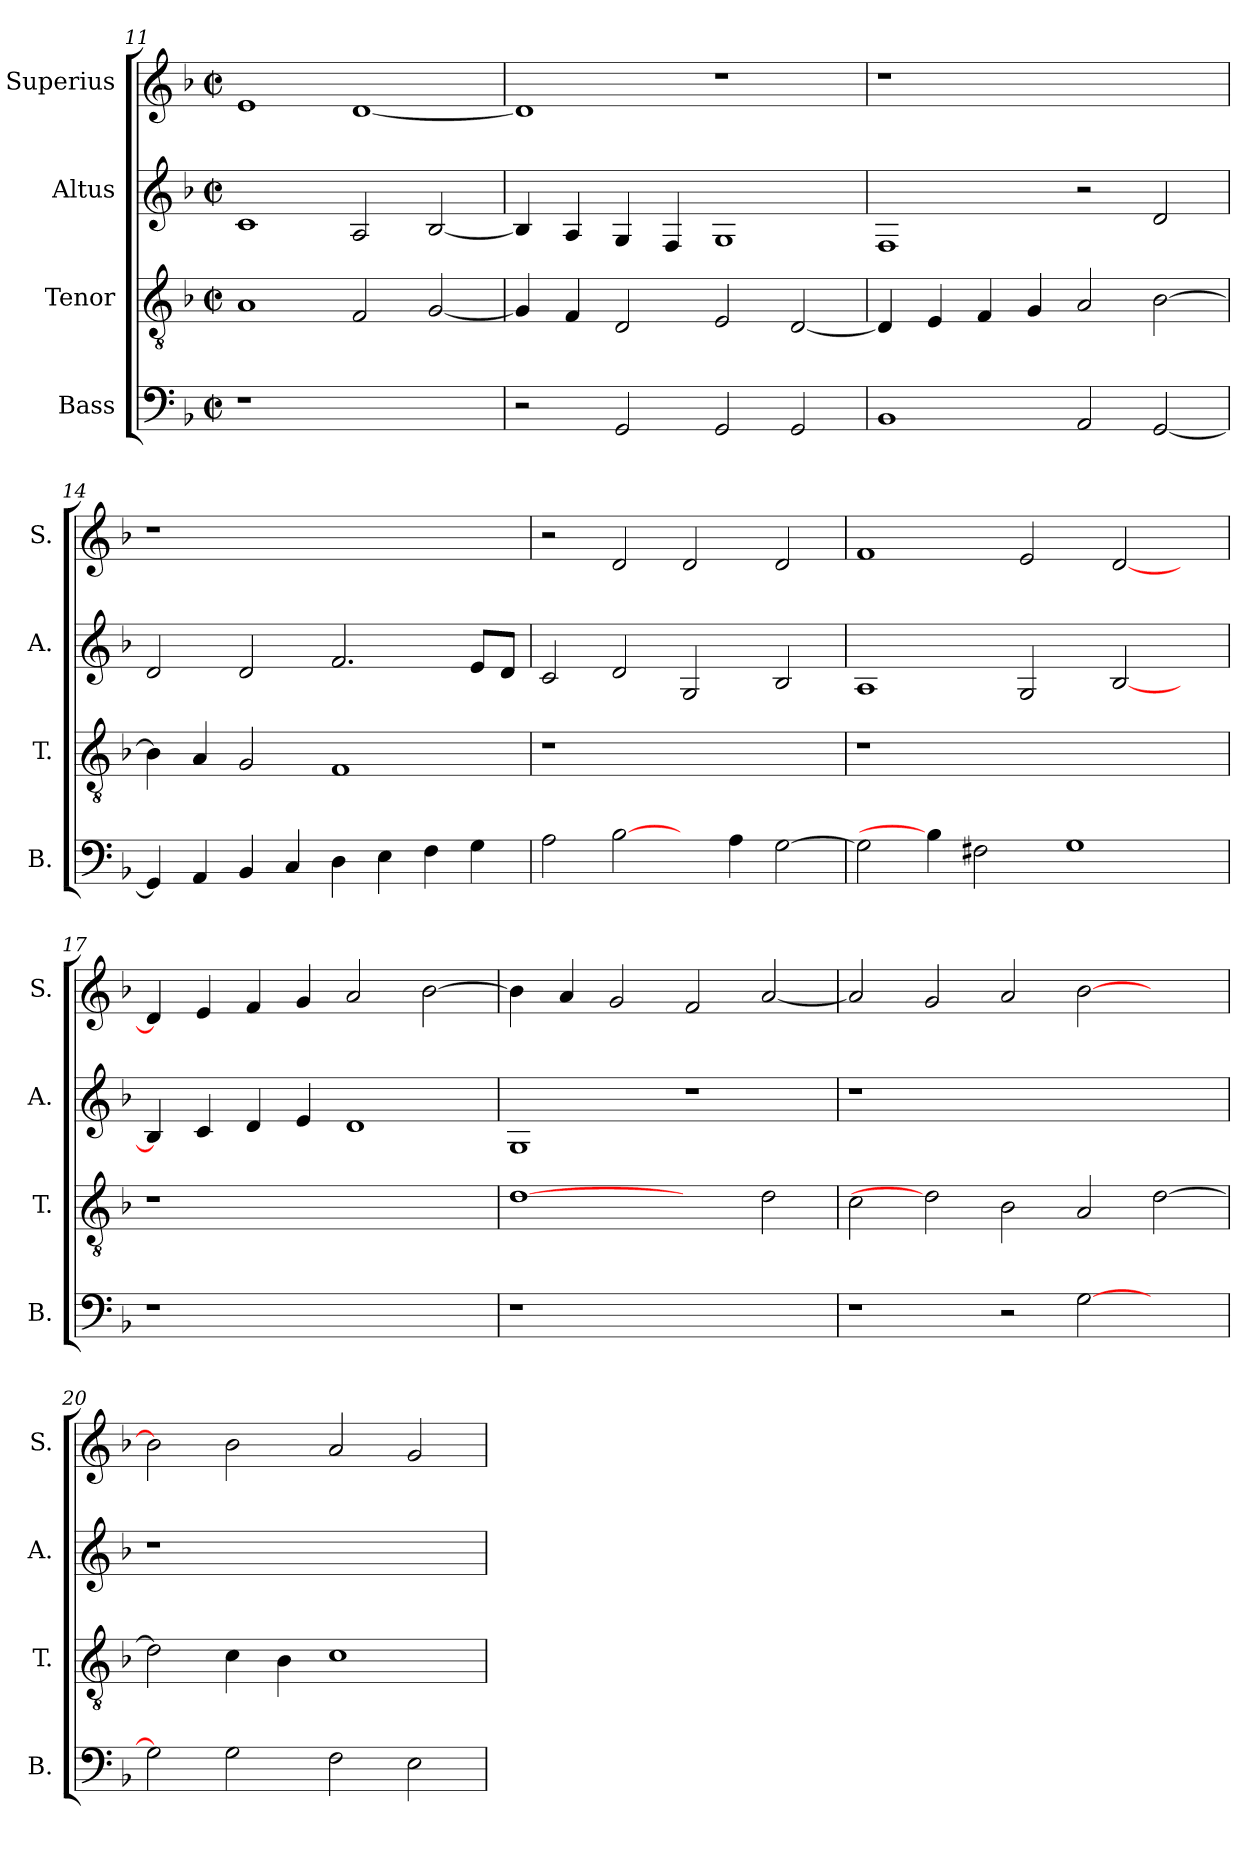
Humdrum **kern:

**kern	**kern	**kern	**kern
*part4	*part3	*part2	*part1
*staff4	*staff3	*staff2	*staff1
*I"Bass	*I"Tenor	*I"Altus	*I"Superius
*I'B.	*I'T.	*I'A.	*I'S.
*clefF4	*clefGv2	*clefG2	*clefG2
*	*ITrd7c12	*	*
*k[b-]	*k[b-]	*k[b-]	*k[b-]
*F:	*F:	*F:	*F:
*M2/2	*M2/2	*M2/2	*M2/2
*met(c|)	*met(c|)	*met(c|)	*met(c|)
=11	=11	=11	=11
!LO:N:vis=1	!	!	!
1r	1AAi	1ci	1ei
1ryy	2FFi/	2Ai/	[<1di
.	[<2GGi/	[<2B-i/	.
=12	=12	=12	=12
2r	4GGi/]	4B-i/]	1di]
.	4FFi/	4Ai/	.
2GGi/	2DDi/	4Gi/	.
.	.	4Fi/	.
2GGi/	2EEi/	1Gi	1r
2GGi/	[<2DDi/	.	.
=13	=13	=13	=13
!	!	!	!LO:N:vis=1
1BB-i	4DDi/]	1Fi	1r
.	4EEi/	.	.
.	4FFi/	.	.
.	4GGi/	.	.
2AAi/	2AAi/	2r	1ryy
[<2GGi/	[>2BB-i\	2di/	.
!!LO:PB:g=z
=14	=14	=14	=14
!	!	!	!LO:N:vis=1
4GGi/]	4BB-i\]	2di/	1r
4AAi/	4AAi/	.	.
4BB-i/	2GGi/	2di/	.
4Ci/	.	.	.
4Di\	1FFi	2.fi/	1ryy
4Ei\	.	.	.
4Fi\	.	.	.
4Gi\	.	8ei/L	.
.	.	8di/J	.
=15	=15	=15	=15
!	!LO:N:vis=1	!	!
2Ai\	1r	2ci/	2r
[2B-i\	.	2di/	2di/
4ryy	1ryy	2Gi/	2di/
4Ai\	.	.	.
[>2Gi\	.	2B-i/	2di/
=16	=16	=16	=16
!	!LO:N:vis=1	!	!
2Gi\]	1r	1Ai	1fi
4B-i\]	.	.	.
2F#Xi\	.	.	.
.	1ryy	2Gi/	2ei/
1Gi	.	.	.
.	.	[<2B-i/	[<2di/
.	4ryy	4ryy	4ryy
=17	=17	=17	=17
!LO:N:vis=1	!LO:N:vis=1	!	!
1r	1r	4B-i/]	4di/]
.	.	4ci/	4ei/
.	.	4di/	4fi/
.	.	4ei/	4gi/
1ryy	1ryy	1di	2ai/
.	.	.	[>2b-i\
!!LO:LB:g=z
=18	=18	=18	=18
!LO:N:vis=1	!	!	!
1r	[1Di	1Gi	4b-i\]
.	.	.	4ai/
.	.	.	2gi/
1ryy	2ryy	1r	2fi/
.	2Di\	.	[<2ai/
=19	=19	=19	=19
!	!	!LO:N:vis=1	!
1r	2Ci\	1r	2ai/]
.	2Di]	.	2gi/
2r	2BB-i\	1.ryy	2ai/
[>2Gi\	2AAi/	.	[>2b-i\
2ryy	[>2Di\	.	2ryy
=20	=20	=20	=20
!	!	!LO:N:vis=1	!
2Gi\]	2Di\]	1r	2b-i\]
2Gi\	4Ci\	.	2b-i\
.	4BB-i\	.	.
2Fi\	1Ci	1ryy	2ai/
2Ei\	.	.	2gi/
=	=	=	=
*-	*-	*-	*-
